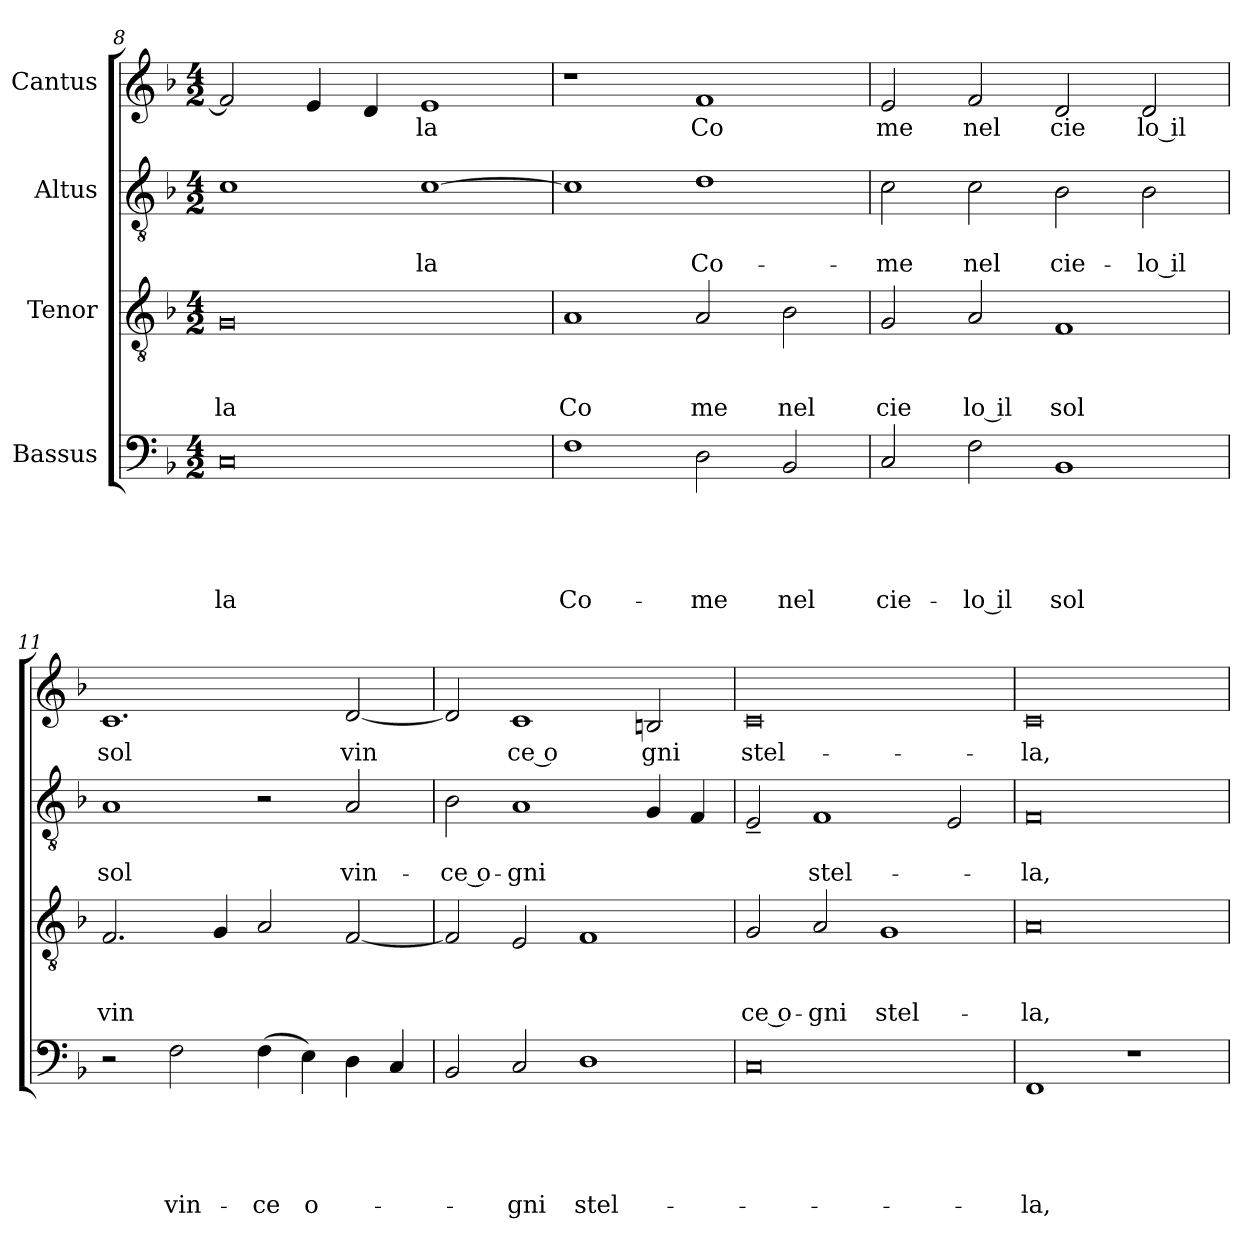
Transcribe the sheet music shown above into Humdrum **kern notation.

**kern	**text	**text	**text	**text	**text	**kern	**text	**text	**text	**kern	**text	**text	**kern	**text
*part4	*part4	*part4	*part4	*part4	*part4	*part3	*part3	*part3	*part3	*part2	*part2	*part2	*part1	*part1
*staff4	*staff4	*staff4	*staff4	*staff4	*staff4	*staff3	*staff3	*staff3	*staff3	*staff2	*staff2	*staff2	*staff1	*staff1
*I"Bassus	*	*	*	*	*	*I"Tenor	*	*	*	*I"Altus	*	*	*I"Cantus	*
*clefF4	*	*	*	*	*	*clefGv2	*	*	*	*clefGv2	*	*	*clefG2	*
*ITrd-3c-5	*	*	*	*	*	*	*	*	*	*ITrd-3c-5	*	*	*ITrd-3c-5	*
*k[b-e-]	*	*	*	*	*	*k[b-]	*	*	*	*k[b-e-]	*	*	*k[b-e-]	*
*B-:	*	*	*	*	*	*F:	*	*	*	*B-:	*	*	*B-:	*
*M4/2	*	*	*	*	*	*M4/2	*	*	*	*M4/2	*	*	*M4/2	*
=8	=8	=8	=8	=8	=8	=8	=8	=8	=8	=8	=8	=8	=8	=8
!	!	!	!	!	!LO:LY:b	!	!	!	!LO:LY:b	!	!	!	!	!
0F	.	.	.	.	-la	0G	.	.	la	1f	.	.	2b-/]	.
.	.	.	.	.	.	.	.	.	.	.	.	.	4a/	.
.	.	.	.	.	.	.	.	.	.	.	.	.	4g/	.
!	!	!	!	!	!	!	!	!	!	!	!	!LO:LY:b	!	!LO:LY:b
.	.	.	.	.	.	.	.	.	.	[>1f	.	-la	1a	la
=9	=9	=9	=9	=9	=9	=9	=9	=9	=9	=9	=9	=9	=9	=9
!	!	!	!	!	!LO:LY:b	!	!	!	!LO:LY:b	!	!	!	!	!
1B-	.	.	.	.	Co-	1A	.	.	Co	1f]	.	.	1r	.
!	!	!	!	!	!LO:LY:b	!	!	!	!LO:LY:b	!	!	!LO:LY:b	!	!LO:LY:b
2G\	.	.	.	.	-me	2A/	.	.	me	1g	.	Co-	1b-	Co
!	!	!	!	!	!LO:LY:b	!	!	!	!LO:LY:b	!	!	!	!	!
2E-/	.	.	.	.	nel	2B-\	.	.	nel	.	.	.	.	.
=10	=10	=10	=10	=10	=10	=10	=10	=10	=10	=10	=10	=10	=10	=10
!	!	!	!	!	!LO:LY:b	!	!	!	!LO:LY:b	!	!	!LO:LY:b	!	!LO:LY:b
2F/	.	.	.	.	cie-	2G/	.	.	cie	2f\	.	-me	2a/	me
!	!	!	!	!	!LO:LY:b:rj	!	!	!	!LO:LY:b:rj	!	!	!LO:LY:b	!	!LO:LY:b
2B-\	.	.	.	.	-lo il	2A/	.	.	lo il	2f\	.	nel	2b-/	nel
!	!	!	!	!	!LO:LY:b	!	!	!	!LO:LY:b	!	!	!LO:LY:b	!	!LO:LY:b
1E-	.	.	.	.	sol	1F	.	.	sol	2e-\	.	cie-	2g/	cie
!	!	!	!	!	!	!	!	!	!	!	!	!LO:LY:b:rj	!	!LO:LY:b:rj
.	.	.	.	.	.	.	.	.	.	2e-\	.	-lo il	2g/	lo il
=11	=11	=11	=11	=11	=11	=11	=11	=11	=11	=11	=11	=11	=11	=11
!	!	!	!	!	!	!	!	!	!LO:LY:b	!	!	!LO:LY:b	!	!LO:LY:b
2r	.	.	.	.	.	2.F/	.	.	vin	1d	.	sol	1.f	sol
!	!	!	!	!	!LO:LY:b	!	!	!	!	!	!	!	!	!
2B-\	.	.	.	.	vin-	.	.	.	.	.	.	.	.	.
.	.	.	.	.	.	4G/	.	.	.	.	.	.	.	.
!	!	!	!	!	!LO:LY:b	!	!	!	!	!	!	!	!	!
(<4B-\	.	.	.	.	-ce	2A/	.	.	.	2r	.	.	.	.
!	!	!	!	!	!LO:LY:b	!	!	!	!	!	!	!	!	!
4A\)	.	.	.	.	o-	.	.	.	.	.	.	.	.	.
!	!	!	!	!	!	!	!	!	!	!	!	!LO:LY:b	!	!LO:LY:b
4G\	.	.	.	.	.	[<2F/	.	.	.	2d/	.	vin-	[<2g/	vin
4F/	.	.	.	.	.	.	.	.	.	.	.	.	.	.
=12	=12	=12	=12	=12	=12	=12	=12	=12	=12	=12	=12	=12	=12	=12
!	!	!	!	!	!	!	!	!	!	!	!	!LO:LY:b:rj	!	!
2E-/	.	.	.	.	.	2F/]	.	.	.	2e-\	.	-ce o-	2g/]	.
!	!	!	!	!	!LO:LY:b	!	!	!	!	!	!	!LO:LY:b	!	!LO:LY:b:rj
2F/	.	.	.	.	-gni	2E/	.	.	.	1d	.	-gni	1f	ce o
!	!	!	!	!	!LO:LY:b	!	!	!	!	!	!	!	!	!
1G	.	.	.	.	stel-	1F	.	.	.	.	.	.	.	.
!	!	!	!	!	!	!	!	!	!	!	!	!	!	!LO:LY:b
.	.	.	.	.	.	.	.	.	.	4c/	.	.	2en/	gni
.	.	.	.	.	.	.	.	.	.	4B-/	.	.	.	.
!!LO:PB:g=z
=13	=13	=13	=13	=13	=13	=13	=13	=13	=13	=13	=13	=13	=13	=13
!	!	!	!	!	!	!	!	!	!LO:LY:b:rj	!	!	!	!	!LO:LY:b
0F	.	.	.	.	.	2G/	.	.	ce o-	2A~</	.	.	0f	stel-
!	!	!	!	!	!	!	!	!	!LO:LY:b	!	!	!LO:LY:b	!	!
.	.	.	.	.	.	2A/	.	.	-gni	1B-	.	stel-	.	.
!	!	!	!	!	!	!	!	!	!LO:LY:b	!	!	!	!	!
.	.	.	.	.	.	1G	.	.	stel-	.	.	.	.	.
.	.	.	.	.	.	.	.	.	.	2A/	.	.	.	.
=14	=14	=14	=14	=14	=14	=14	=14	=14	=14	=14	=14	=14	=14	=14
!	!	!	!	!	!LO:LY:b	!	!	!	!LO:LY:b	!	!	!LO:LY:b	!	!LO:LY:b
1BB-	.	.	.	.	-la,	0A	.	.	-la,	0B-	.	-la,	0f	-la,
1r	.	.	.	.	.	.	.	.	.	.	.	.	.	.
=	=	=	=	=	=	=	=	=	=	=	=	=	=	=
*-	*-	*-	*-	*-	*-	*-	*-	*-	*-	*-	*-	*-	*-	*-
